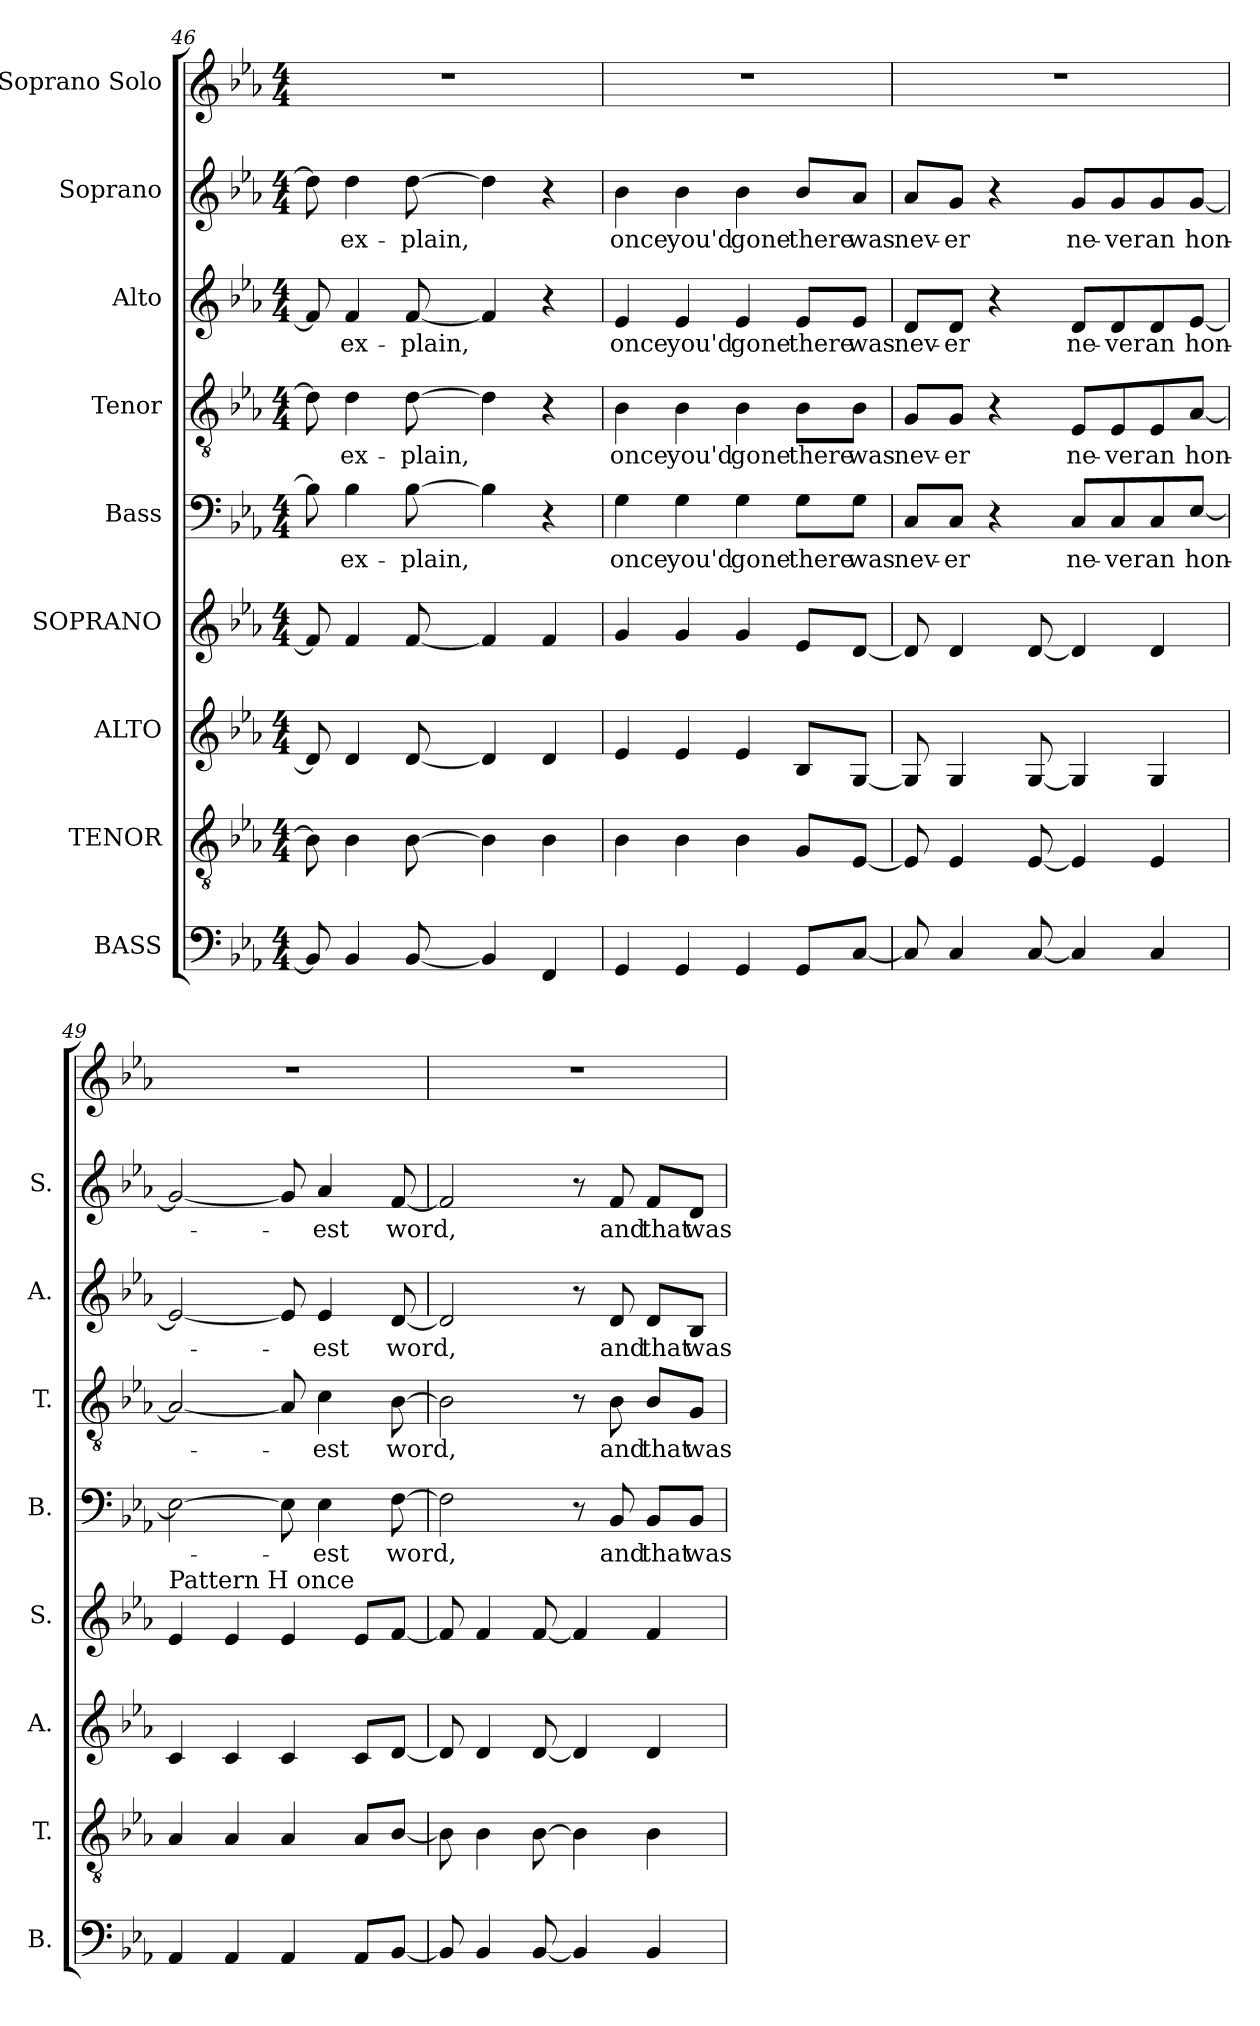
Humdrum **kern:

**kern	**kern	**kern	**kern	**kern	**text	**kern	**text	**kern	**text	**kern	**text	**kern
*part9	*part8	*part7	*part6	*part5	*part5	*part4	*part4	*part3	*part3	*part2	*part2	*part1
*staff9	*staff8	*staff7	*staff6	*staff5	*staff5	*staff4	*staff4	*staff3	*staff3	*staff2	*staff2	*staff1
*I"BASS	*I"TENOR	*I"ALTO	*I"SOPRANO	*I"Bass	*	*I"Tenor	*	*I"Alto	*	*I"Soprano	*	*I"Soprano Solo
*I'B.	*I'T.	*I'A.	*I'S.	*I'B.	*	*I'T.	*	*I'A.	*	*I'S.	*	*
*clefF4	*clefGv2	*clefG2	*clefG2	*clefF4	*	*clefGv2	*	*clefG2	*	*clefG2	*	*clefG2
*	*ITrd7c12	*	*	*	*	*ITrd7c12	*	*	*	*	*	*
*k[b-e-a-]	*k[b-e-a-]	*k[b-e-a-]	*k[b-e-a-]	*k[b-e-a-]	*	*k[b-e-a-]	*	*k[b-e-a-]	*	*k[b-e-a-]	*	*k[b-e-a-]
*M4/4	*M4/4	*M4/4	*M4/4	*M4/4	*	*M4/4	*	*M4/4	*	*M4/4	*	*M4/4
=46	=46	=46	=46	=46	=46	=46	=46	=46	=46	=46	=46	=46
8BB-/]	8BB-\]	8d/]	8f/]	8B-\]	.	8D\]	.	8f/]	.	8dd\]	.	1r
4BB-/	4BB-\	4d/	4f/	4B-\	ex-	4D\	ex-	4f/	ex-	4dd\	ex-	.
[8BB-/	[8BB-\	[8d/	[8f/	[8B-\	-plain,	[8D\	-plain,	[8f/	-plain,	[8dd\	-plain,	.
4BB-/]	4BB-\]	4d/]	4f/]	4B-\]	.	4D\]	.	4f/]	.	4dd\]	.	.
4FF/	4BB-\	4d/	4f/	4r	.	4r	.	4r	.	4r	.	.
=47	=47	=47	=47	=47	=47	=47	=47	=47	=47	=47	=47	=47
4GG/	4BB-\	4e-/	4g/	4G\	once	4BB-\	once	4e-/	once	4b-\	once	1r
4GG/	4BB-\	4e-/	4g/	4G\	you'd	4BB-\	you'd	4e-/	you'd	4b-\	you'd	.
4GG/	4BB-\	4e-/	4g/	4G\	gone	4BB-\	gone	4e-/	gone	4b-\	gone	.
8GG/L	8GG/L	8B-/L	8e-/L	8G\L	there	8BB-\L	there	8e-/L	there	8b-/L	there	.
[8C/J	[8EE-/J	[8G/J	[8d/J	8G\J	was	8BB-\J	was	8e-/J	was	8a-/J	was	.
=48	=48	=48	=48	=48	=48	=48	=48	=48	=48	=48	=48	=48
8C/]	8EE-/]	8G/]	8d/]	8C/L	nev-	8GG/L	nev-	8d/L	nev-	8a-/L	nev-	1r
4C/	4EE-/	4G/	4d/	8C/J	-er	8GG/J	-er	8d/J	-er	8g/J	-er	.
.	.	.	.	4r	.	4r	.	4r	.	4r	.	.
[8C/	[8EE-/	[8G/	[8d/	.	.	.	.	.	.	.	.	.
4C/]	4EE-/]	4G/]	4d/]	8C/L	ne-	8EE-/L	ne-	8d/L	ne-	8g/L	ne-	.
.	.	.	.	8C/	-ver	8EE-/	-ver	8d/	-ver	8g/	-ver	.
4C/	4EE-/	4G/	4d/	8C/	an	8EE-/	an	8d/	an	8g/	an	.
.	.	.	.	[8E-/J	hon-	[8AA-/J	hon-	[8e-/J	hon-	[8g/J	hon-	.
!!LO:PB:g=z
=49	=49	=49	=49	=49	=49	=49	=49	=49	=49	=49	=49	=49
!	!	!	!LO:TX:a:t=Pattern H once	!	!	!	!	!	!	!	!	!
4AA-/	4AA-/	4c/	4e-/	2E-\_	.	2AA-/_	.	2e-/_	.	2g/_	.	1r
4AA-/	4AA-/	4c/	4e-/	.	.	.	.	.	.	.	.	.
4AA-/	4AA-/	4c/	4e-/	8E-\]	.	8AA-/]	.	8e-/]	.	8g/]	.	.
.	.	.	.	4E-\	-est	4C\	-est	4e-/	-est	4a-/	-est	.
8AA-/L	8AA-/L	8c/L	8e-/L	.	.	.	.	.	.	.	.	.
[8BB-/J	[8BB-/J	[8d/J	[8f/J	[8F\	word,	[8BB-\	word,	[8d/	word,	[8f/	word,	.
=50	=50	=50	=50	=50	=50	=50	=50	=50	=50	=50	=50	=50
8BB-/]	8BB-\]	8d/]	8f/]	2F\]	.	2BB-\]	.	2d/]	.	2f/]	.	1r
4BB-/	4BB-\	4d/	4f/	.	.	.	.	.	.	.	.	.
[8BB-/	[8BB-\	[8d/	[8f/	.	.	.	.	.	.	.	.	.
4BB-/]	4BB-\]	4d/]	4f/]	8r	.	8r	.	8r	.	8r	.	.
.	.	.	.	8BB-/	and	8BB-\	and	8d/	and	8f/	and	.
4BB-/	4BB-\	4d/	4f/	8BB-/L	that	8BB-/L	that	8d/L	that	8f/L	that	.
.	.	.	.	8BB-/J	was	8GG/J	was	8B-/J	was	8d/J	was	.
=	=	=	=	=	=	=	=	=	=	=	=	=
*-	*-	*-	*-	*-	*-	*-	*-	*-	*-	*-	*-	*-
